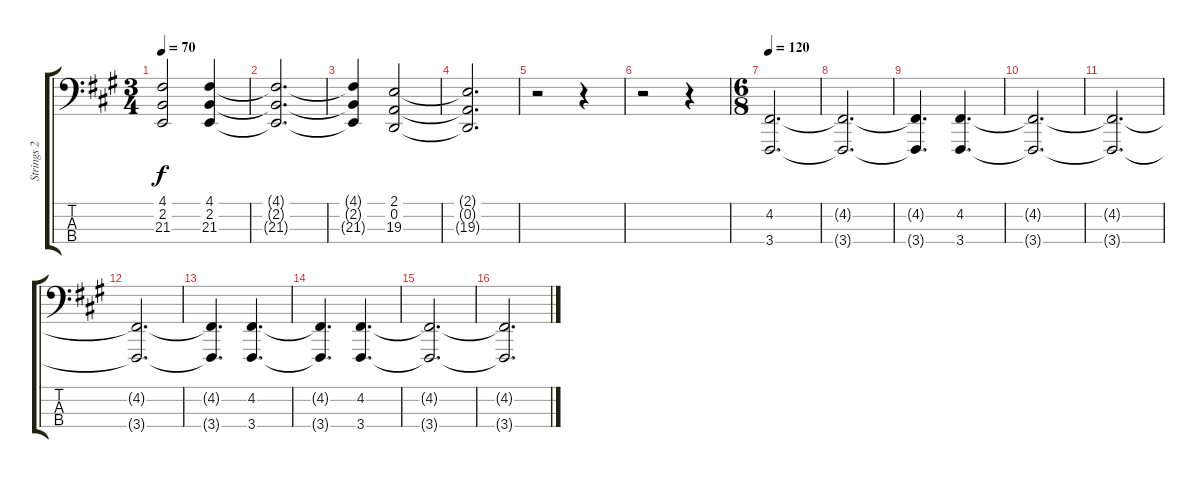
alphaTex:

\track ("Strings 2" "Strings 2") {instrument stringensemble2}
\staff {score tabs}
\tuning (G2 D2 A1 Eb1) {hide}
\ts (3 4)
\tempo 70
\clef f4
\ks a
(4.1{t} 2.2{t} 21.3{t}).2{dy f} (4.1 2.2 21.3).4 |
(4.1{t} 2.2{t} 21.3{t}).2{d} |
(4.1{t} 2.2{t} 21.3{t}).4 (2.1 0.2 19.3).2 |
(2.1{t} 0.2{t} 19.3{t}).2{d} |
r.2 r.4 |
r.2 r.4 |
\ts (6 8)
\tempo 120
(4.2 3.4).2{d volume 10} |
(4.2{t} 3.4{t}).2{d} |
(4.2{t} 3.4{t}).4{d} (4.2 3.4).4{d} |
(4.2{t} 3.4{t}).2{d} |
(4.2{t} 3.4{t}).2{d} |
(4.2{t} 3.4{t}).2{d} |
(4.2{t} 3.4{t}).4{d} (4.2 3.4).4{d} |
(4.2{t} 3.4{t}).4{d} (4.2 3.4).4{d} |
(4.2{t} 3.4{t}).2{d} |
(4.2{t} 3.4{t}).2{d}
